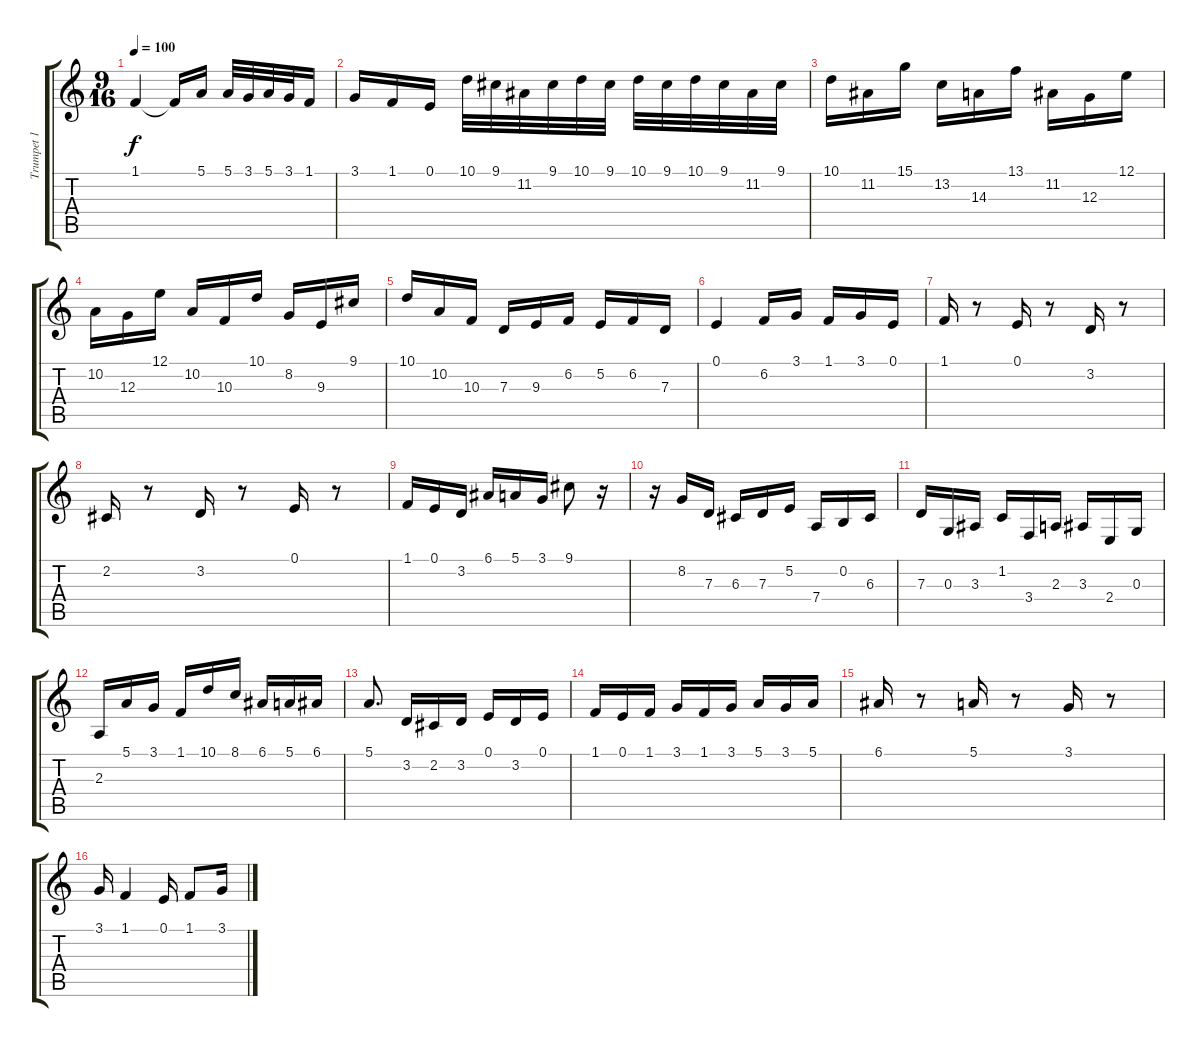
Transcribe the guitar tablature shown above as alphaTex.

\track ("Trumpet 1" "Trumpet 1") {instrument trumpet}
\staff {score tabs}
\tuning (E4 B3 G3 D3 A2 E2) {hide}
\ts (9 16)
\tempo 100
\clef g2
\ks c
1.1.4{dy f} 1.1{t}.16 5.1.16 5.1.32 3.1.32 5.1.32 3.1.32 1.1.16 |
3.1.16 1.1.16 0.1.16 10.1.32 9.1.32 11.2.32 9.1.32 10.1.32 9.1.32 10.1.32 9.1.32 10.1.32 9.1.32 11.2.32 9.1.32 |
10.1.16 11.2.16 15.1.16 13.2.16 14.3.16 13.1.16 11.2.16 12.3.16 12.1.16 |
10.2.16 12.3.16 12.1.16 10.2.16 10.3.16 10.1.16 8.2.16 9.3.16 9.1.16 |
10.1.16 10.2.16 10.3.16 7.3.16 9.3.16 6.2.16 5.2.16 6.2.16 7.3.16 |
0.1.4 6.2.16 3.1.16 1.1.16 3.1.16 0.1.16 |
1.1.16 r.8 0.1.16 r.8 3.2.16 r.8 |
2.2.16 r.8 3.2.16 r.8 0.1.16 r.8 |
1.1.16 0.1.16 3.2.16 6.1.16 5.1.16 3.1.16 9.1.8 r.16 |
r.16 8.2.16 7.3.16 6.3.16 7.3.16 5.2.16 7.4.16 0.2.16 6.3.16 |
7.3.16 0.3.16 3.3.16 1.2.16 3.4.16 2.3.16 3.3.16 2.4.16 0.3.16 |
2.3.16 5.1.16 3.1.16 1.1.16 10.1.16 8.1.16 6.1.16 5.1.16 6.1.16 |
5.1.8{d} 3.2.16 2.2.16 3.2.16 0.1.16 3.2.16 0.1.16 |
1.1.16 0.1.16 1.1.16 3.1.16 1.1.16 3.1.16 5.1.16 3.1.16 5.1.16 |
6.1.16 r.8 5.1.16 r.8 3.1.16 r.8 |
3.1.16 1.1.4 0.1.16 1.1.8 3.1.16
